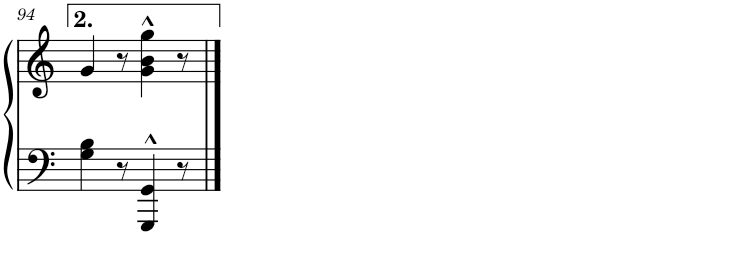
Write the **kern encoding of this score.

**kern	**kern
*part1	*part1
*staff2	*staff1
*I"Piano	*
*I'Pno.	*
!!LO:PB:g=z
*clefF4	*clefG2
*k[]	*k[]
*M6/8	*M6/8
=94	=94
4G\ 4B\	4g/
8r	8r
4GGG/^^ 4GG/^^	4g\^^ 4b\^^ 4gg\^^
8r	8r
==	==
*-	*-
